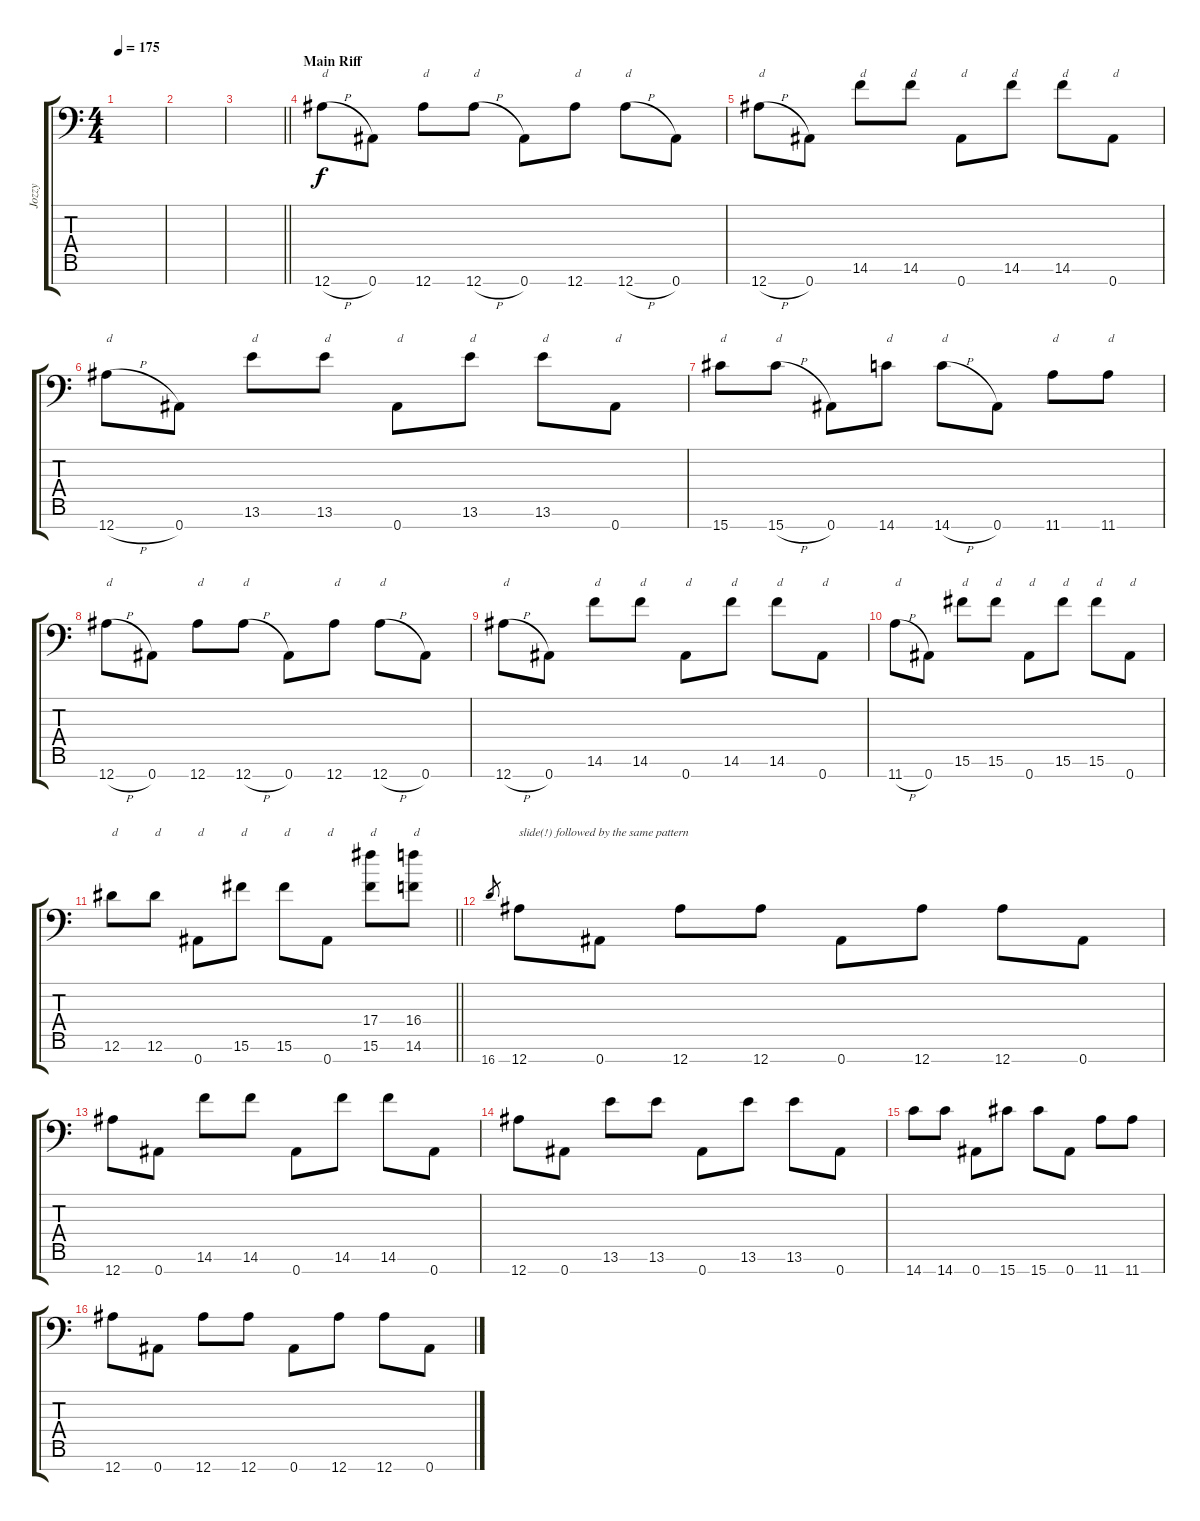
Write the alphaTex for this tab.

\track ("Jozzy" "Jozzy") {instrument distortionguitar}
\staff {score tabs}
\tuning (Eb4 Bb3 Gb3 Db3 Ab2 Eb2 Bb1) {hide}
\ts (4 4)
\tempo 175
\clef f4
\ks c
|
|
\barLineRight lightlight
|
\section ("" "Main Riff")
12.7{h}.8{txt "d" dy f} 0.7.8 12.7.8{txt "d"} 12.7{h}.8{txt "d"} 0.7.8 12.7.8{txt "d"} 12.7{h}.8{txt "d"} 0.7.8 |
12.7{h}.8{txt "d"} 0.7.8 14.6.8{txt "d"} 14.6.8{txt "d"} 0.7.8{txt "d"} 14.6.8{txt "d"} 14.6.8{txt "d"} 0.7.8{txt "d"} |
12.7{h}.8{txt "d"} 0.7.8 13.6.8{txt "d"} 13.6.8{txt "d"} 0.7.8{txt "d"} 13.6.8{txt "d"} 13.6.8{txt "d"} 0.7.8{txt "d"} |
15.7.8{txt "d"} 15.7{h}.8{txt "d"} 0.7.8 14.7.8{txt "d"} 14.7{h}.8{txt "d"} 0.7.8 11.7.8{txt "d"} 11.7.8{txt "d"} |
12.7{h}.8{txt "d"} 0.7.8 12.7.8{txt "d"} 12.7{h}.8{txt "d"} 0.7.8 12.7.8{txt "d"} 12.7{h}.8{txt "d"} 0.7.8 |
12.7{h}.8{txt "d"} 0.7.8 14.6.8{txt "d"} 14.6.8{txt "d"} 0.7.8{txt "d"} 14.6.8{txt "d"} 14.6.8{txt "d"} 0.7.8{txt "d"} |
11.7{h}.8{txt "d"} 0.7.8 15.6.8{txt "d"} 15.6.8{txt "d"} 0.7.8{txt "d"} 15.6.8{txt "d"} 15.6.8{txt "d"} 0.7.8{txt "d"} |
\barLineRight lightlight
12.6.8{txt "d"} 12.6.8{txt "d"} 0.7.8{txt "d"} 15.6.8{txt "d"} 15.6.8{txt "d"} 0.7.8{txt "d"} (17.4 15.6).8{txt "d"} (16.4 14.6).8{txt "d"} |
\section ("" "")
16.7.8{gr} 12.7.8{txt "slide(!) followed by the same pattern"} 0.7.8 12.7.8 12.7.8 0.7.8 12.7.8 12.7.8 0.7.8 |
12.7.8 0.7.8 14.6.8 14.6.8 0.7.8 14.6.8 14.6.8 0.7.8 |
12.7.8 0.7.8 13.6.8 13.6.8 0.7.8 13.6.8 13.6.8 0.7.8 |
14.7.8 14.7.8 0.7.8 15.7.8 15.7.8 0.7.8 11.7.8 11.7.8 |
12.7.8 0.7.8 12.7.8 12.7.8 0.7.8 12.7.8 12.7.8 0.7.8
